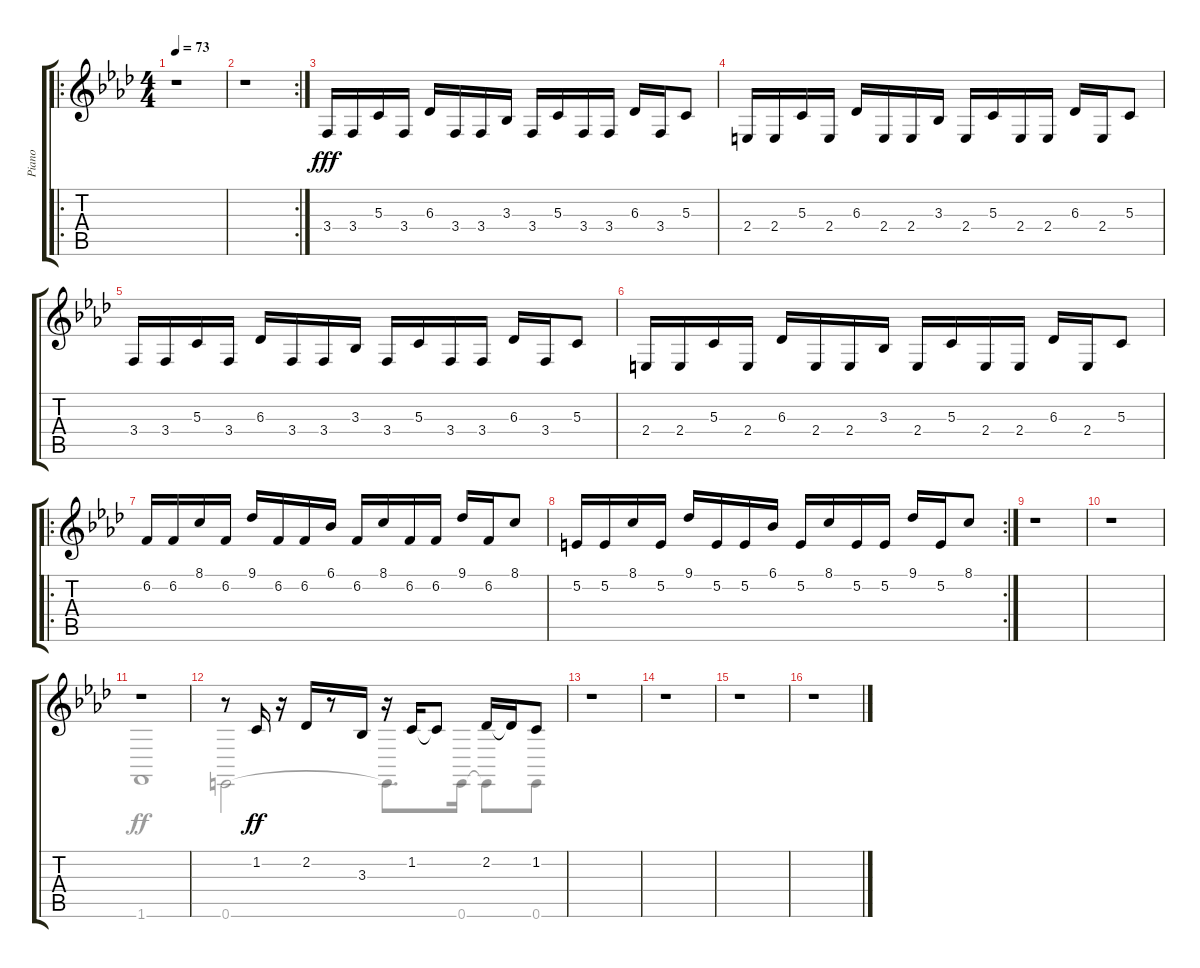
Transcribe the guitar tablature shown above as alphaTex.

\track ("Piano" "Piano") {instrument acousticgrandpiano}
\staff {score tabs}
\tuning (E4 B3 G3 D3 A2 E2) {hide}
\voice
\ro
\ts (4 4)
\tempo 73
\clef g2
\ks ab
r.1{dy fff} |
\rc 2
r.1 |
3.4.16 3.4.16 5.3.16 3.4.16 6.3.16 3.4.16 3.4.16 3.3.16 3.4.16 5.3.16 3.4.16 3.4.16 6.3.16 3.4.16 5.3.8 |
2.4.16 2.4.16 5.3.16 2.4.16 6.3.16 2.4.16 2.4.16 3.3.16 2.4.16 5.3.16 2.4.16 2.4.16 6.3.16 2.4.16 5.3.8 |
3.4.16 3.4.16 5.3.16 3.4.16 6.3.16 3.4.16 3.4.16 3.3.16 3.4.16 5.3.16 3.4.16 3.4.16 6.3.16 3.4.16 5.3.8 |
2.4.16 2.4.16 5.3.16 2.4.16 6.3.16 2.4.16 2.4.16 3.3.16 2.4.16 5.3.16 2.4.16 2.4.16 6.3.16 2.4.16 5.3.8 |
\ro
6.2.16 6.2.16 8.1.16 6.2.16 9.1.16 6.2.16 6.2.16 6.1.16 6.2.16 8.1.16 6.2.16 6.2.16 9.1.16 6.2.16 8.1.8 |
\rc 2
5.2.16 5.2.16 8.1.16 5.2.16 9.1.16 5.2.16 5.2.16 6.1.16 5.2.16 8.1.16 5.2.16 5.2.16 9.1.16 5.2.16 8.1.8 |
r.1 |
r.1 |
r.1 |
r.8 1.2.16{dy ff} r.16 2.2.16 r.8 3.3.16 r.16 1.2.16 1.2{t}.8 2.2.16 2.2{t}.16 1.2.8 |
r.1 |
r.1 |
r.1 |
r.1
\voice
\clef g2
\ottava regular
\simile none
\ks ab
|
|
|
|
|
|
|
|
|
|
1.6.1{dy ff} |
0.6.2 0.6{t}.8{d} 0.6.16 0.6{t}.8 0.6.8 |
|
|
|
